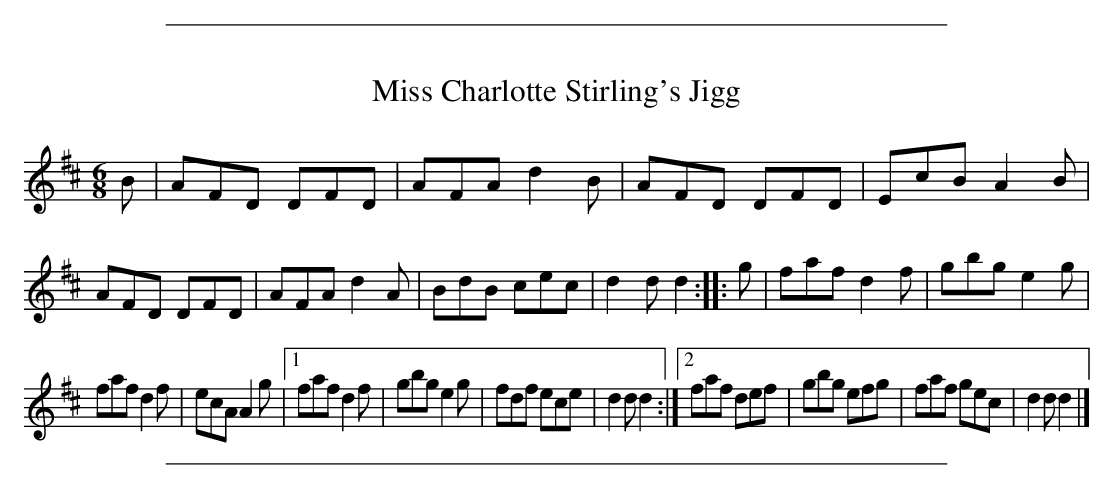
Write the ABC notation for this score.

X:1
T: Miss Charlotte Stirling's Jigg
M: 6/8
L: 1/8
K: D
B |\
AFD DFD | AFA d2B | AFD DFD | EcB A2B |\
AFD DFD | AFA d2A | BdB cec | d2d d2 ::\
g | faf d2f | gbg e2g |
    faf d2f | ecA A2g |\
[1 faf d2f | gbg e2g | fdf ece | d2d d2 :|\
[2 faf def | gbg efg | faf gec | d2d d2 |]
